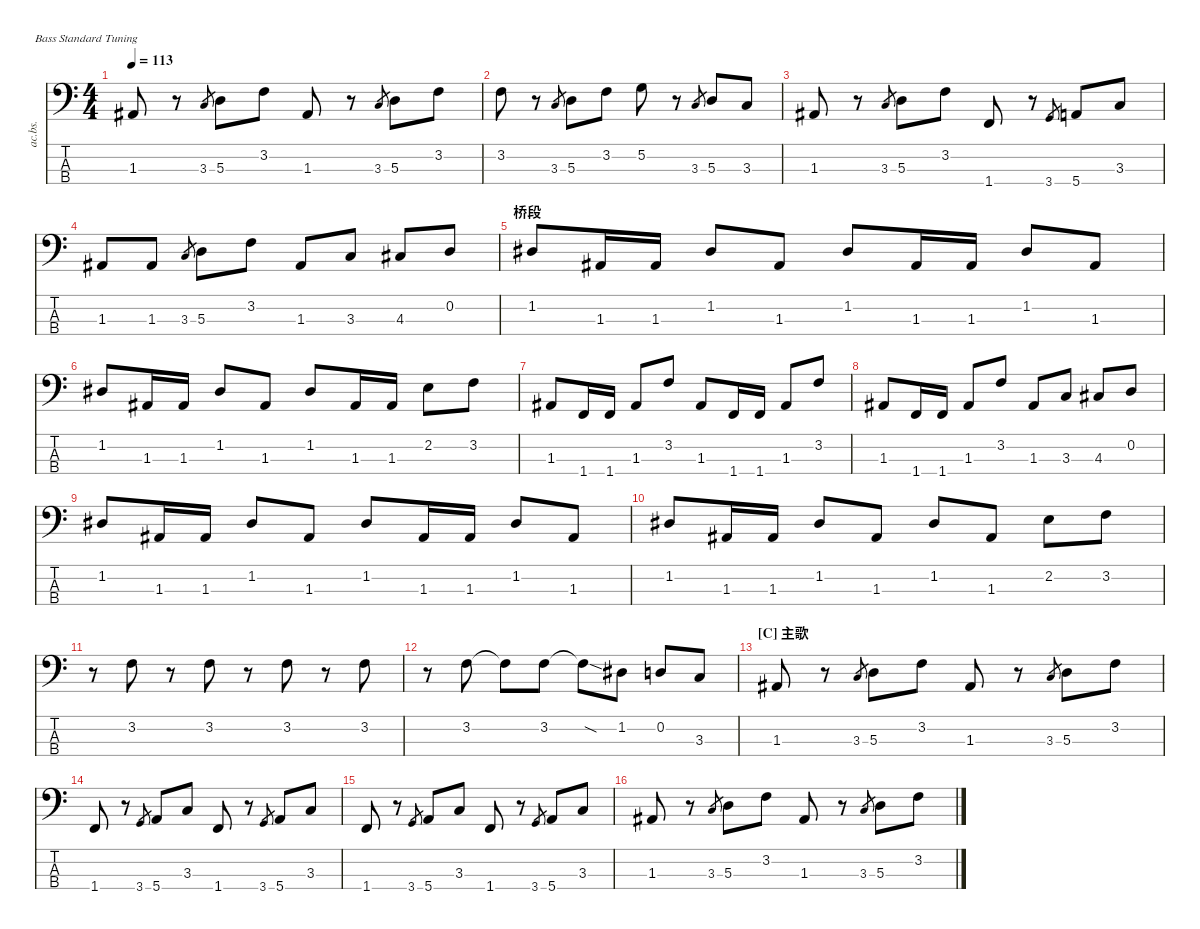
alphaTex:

\defaultSystemsLayout 4
\hideDynamics
\bracketExtendMode nobrackets
\track ("Acoustic Bass" "ac.bs.") {instrument acousticbass}
\staff {score tabs}
\tuning (G2 D2 A1 E1)
\ts (4 4)
\tempo 113
\clef f4
\ks c
1.3{acc #}.8{dy mf beam Up} r.8{beam Down} 3.3.8{gr beam Up} 5.3.8{beam Down} 3.2.8{beam Down} 1.3{acc #}.8{beam Up} r.8{beam Down} 3.3.8{gr beam Up} 5.3.8{beam Down} 3.2.8{beam Down} |
3.2.8{beam Down} r.8{beam Down} 3.3.8{gr beam Up} 5.3.8{beam Down} 3.2.8{beam Down} 5.2.8{beam Down} r.8{beam Down} 3.3.8{gr beam Up} 5.3.8{beam Up} 3.3.8{beam Up} |
1.3{acc #}.8{beam Up} r.8{beam Down} 3.3.8{gr beam Up} 5.3.8{beam Down} 3.2.8{beam Down} 1.4.8{beam Up} r.8{beam Down} 3.4.8{gr beam Up} 5.4.8{beam Up} 3.3.8{beam Up} |
1.3{acc #}.8{beam Up} 1.3{acc #}.8{beam Up} 3.3.8{gr beam Up} 5.3.8{beam Down} 3.2.8{beam Down} 1.3{acc #}.8{beam Up} 3.3.8{beam Up} 4.3{acc #}.8{beam Up} 0.2.8{beam Up} |
\section ("" "桥段")
1.2{acc #}.8{beam Up} 1.3{acc #}.16{beam Up} 1.3{acc #}.16{beam Up} 1.2{acc #}.8{beam Up} 1.3{acc #}.8{beam Up} 1.2{acc #}.8{beam Up} 1.3{acc #}.16{beam Up} 1.3{acc #}.16{beam Up} 1.2{acc #}.8{beam Up} 1.3{acc #}.8{beam Up} |
1.2{acc #}.8{beam Up} 1.3{acc #}.16{beam Up} 1.3{acc #}.16{beam Up} 1.2{acc #}.8{beam Up} 1.3{acc #}.8{beam Up} 1.2{acc #}.8{beam Up} 1.3{acc #}.16{beam Up} 1.3{acc #}.16{beam Up} 2.2.8{beam Down} 3.2.8{beam Down} |
1.3{acc #}.8{beam Up} 1.4.16{beam Up} 1.4.16{beam Up} 1.3{acc #}.8{beam Up} 3.2.8{beam Up} 1.3{acc #}.8{beam Up} 1.4.16{beam Up} 1.4.16{beam Up} 1.3{acc #}.8{beam Up} 3.2.8{beam Up} |
1.3{acc #}.8{beam Up} 1.4.16{beam Up} 1.4.16{beam Up} 1.3{acc #}.8{beam Up} 3.2.8{beam Up} 1.3{acc #}.8{beam Up} 3.3.8{beam Up} 4.3{acc #}.8{beam Up} 0.2.8{beam Up} |
1.2{acc #}.8{beam Up} 1.3{acc #}.16{beam Up} 1.3{acc #}.16{beam Up} 1.2{acc #}.8{beam Up} 1.3{acc #}.8{beam Up} 1.2{acc #}.8{beam Up} 1.3{acc #}.16{beam Up} 1.3{acc #}.16{beam Up} 1.2{acc #}.8{beam Up} 1.3{acc #}.8{beam Up} |
1.2{acc #}.8{beam Up} 1.3{acc #}.16{beam Up} 1.3{acc #}.16{beam Up} 1.2{acc #}.8{beam Up} 1.3{acc #}.8{beam Up} 1.2{acc #}.8{beam Up} 1.3{acc #}.8{beam Up} 2.2.8{beam Down} 3.2.8{beam Down} |
r.8{beam Down} 3.2.8{beam Down} r.8{beam Down} 3.2.8{beam Down} r.8{beam Down} 3.2.8{beam Down} r.8{beam Down} 3.2.8{beam Down} |
r.8{beam Down} 3.2.8{beam Down} 3.2{t}.8{beam Down} 3.2.8{beam Down} 3.2{sod t}.8{beam Down} 1.2{acc #}.8{beam Down} 0.2.8{beam Up} 3.3.8{beam Up} |
\section ("C" "主歌")
1.3{acc #}.8{beam Up} r.8{beam Down} 3.3.8{gr beam Up} 5.3.8{beam Down} 3.2.8{beam Down} 1.3{acc #}.8{beam Up} r.8{beam Down} 3.3.8{gr beam Up} 5.3.8{beam Down} 3.2.8{beam Down} |
1.4.8{beam Up} r.8{beam Down} 3.4.8{gr beam Up} 5.4.8{beam Up} 3.3.8{beam Up} 1.4.8{beam Up} r.8{beam Down} 3.4.8{gr beam Up} 5.4.8{beam Up} 3.3.8{beam Up} |
1.4.8{beam Up} r.8{beam Down} 3.4.8{gr beam Up} 5.4.8{beam Up} 3.3.8{beam Up} 1.4.8{beam Up} r.8{beam Down} 3.4.8{gr beam Up} 5.4.8{beam Up} 3.3.8{beam Up} |
1.3{acc #}.8{beam Up} r.8{beam Down} 3.3.8{gr beam Up} 5.3.8{beam Down} 3.2.8{beam Down} 1.3{acc #}.8{beam Up} r.8{beam Down} 3.3.8{gr beam Up} 5.3.8{beam Down} 3.2.8{beam Down}
